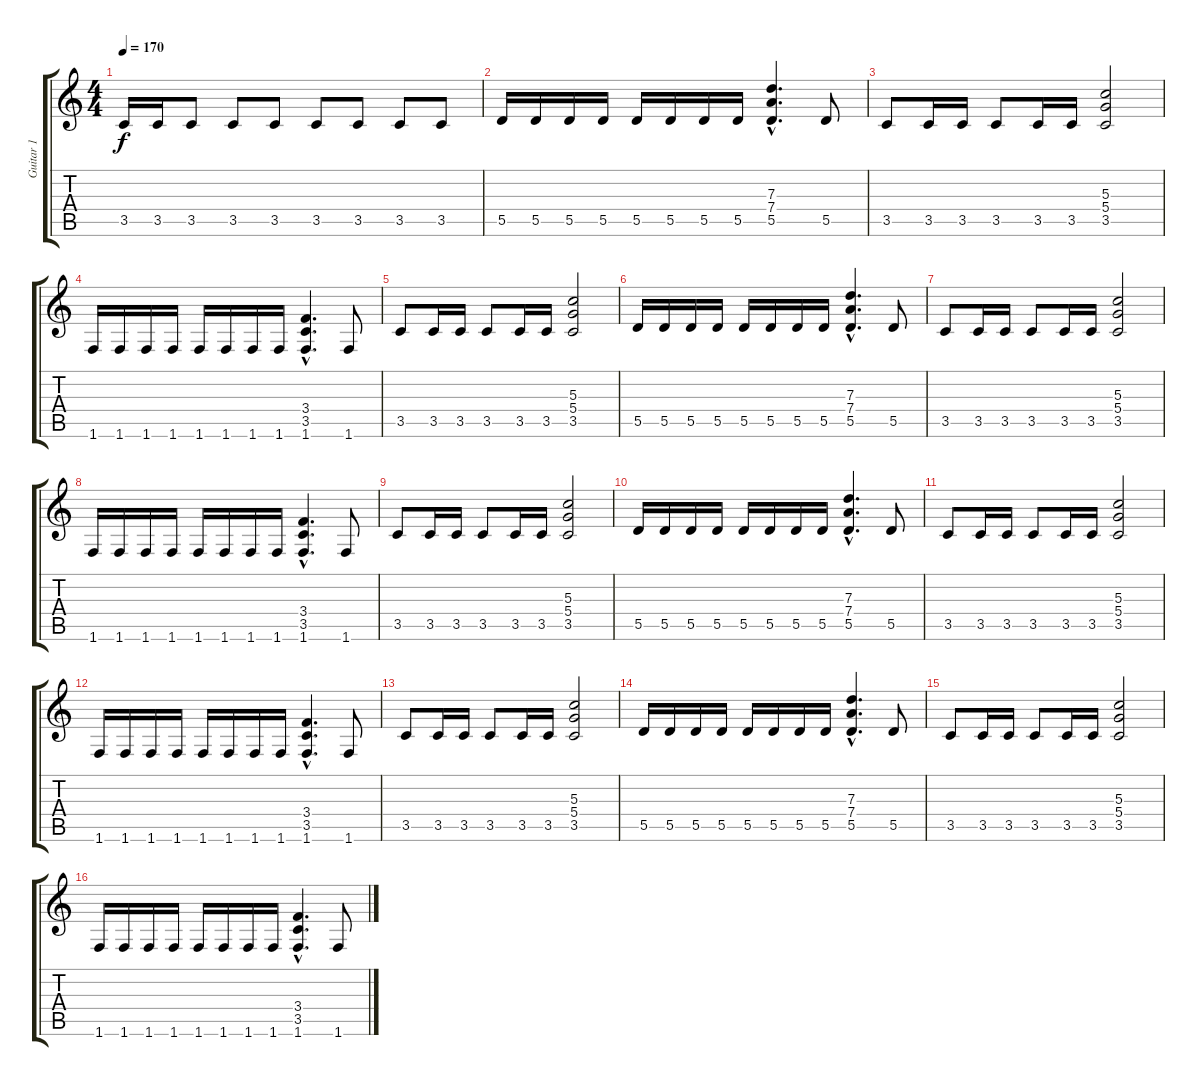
\track ("Guitar 1" "Guitar 1") {instrument overdrivenguitar}
\staff {score tabs}
\tuning (E4 B3 G3 D3 A2 E2) {hide}
\ts (4 4)
\tempo 170
\clef g2
\ks c
3.5.16{dy f} 3.5.16 3.5.8 3.5.8 3.5.8 3.5.8 3.5.8 3.5.8 3.5.8 |
\section ("" "")
5.5.16{volume 10} 5.5.16 5.5.16 5.5.16 5.5.16 5.5.16 5.5.16 5.5.16 (7.3{hac} 7.4{hac} 5.5{hac}).4{d} 5.5.8 |
3.5.8 3.5.16 3.5.16 3.5.8 3.5.16 3.5.16 (5.3 5.4 3.5).2 |
1.6.16 1.6.16 1.6.16 1.6.16 1.6.16 1.6.16 1.6.16 1.6.16 (3.4{hac} 3.5{hac} 1.6{hac}).4{d} 1.6.8 |
3.5.8 3.5.16 3.5.16 3.5.8 3.5.16 3.5.16 (5.3 5.4 3.5).2 |
5.5.16{volume 7} 5.5.16 5.5.16 5.5.16 5.5.16 5.5.16 5.5.16 5.5.16 (7.3{hac} 7.4{hac} 5.5{hac}).4{d} 5.5.8 |
3.5.8 3.5.16 3.5.16 3.5.8 3.5.16 3.5.16 (5.3 5.4 3.5).2 |
1.6.16 1.6.16 1.6.16 1.6.16 1.6.16 1.6.16 1.6.16 1.6.16 (3.4{hac} 3.5{hac} 1.6{hac}).4{d} 1.6.8 |
3.5.8 3.5.16 3.5.16 3.5.8 3.5.16 3.5.16 (5.3 5.4 3.5).2 |
\section ("" "")
5.5.16{volume 5} 5.5.16 5.5.16 5.5.16 5.5.16 5.5.16 5.5.16 5.5.16 (7.3{hac} 7.4{hac} 5.5{hac}).4{d} 5.5.8 |
3.5.8 3.5.16 3.5.16 3.5.8 3.5.16 3.5.16 (5.3 5.4 3.5).2 |
1.6.16 1.6.16 1.6.16 1.6.16 1.6.16 1.6.16 1.6.16 1.6.16 (3.4{hac} 3.5{hac} 1.6{hac}).4{d} 1.6.8 |
3.5.8 3.5.16 3.5.16 3.5.8 3.5.16 3.5.16 (5.3 5.4 3.5).2 |
5.5.16{volume 0} 5.5.16 5.5.16 5.5.16 5.5.16 5.5.16 5.5.16 5.5.16 (7.3{hac} 7.4{hac} 5.5{hac}).4{d} 5.5.8 |
3.5.8 3.5.16 3.5.16 3.5.8 3.5.16 3.5.16 (5.3 5.4 3.5).2 |
1.6.16 1.6.16 1.6.16 1.6.16 1.6.16 1.6.16 1.6.16 1.6.16 (3.4{hac} 3.5{hac} 1.6{hac}).4{d} 1.6.8
